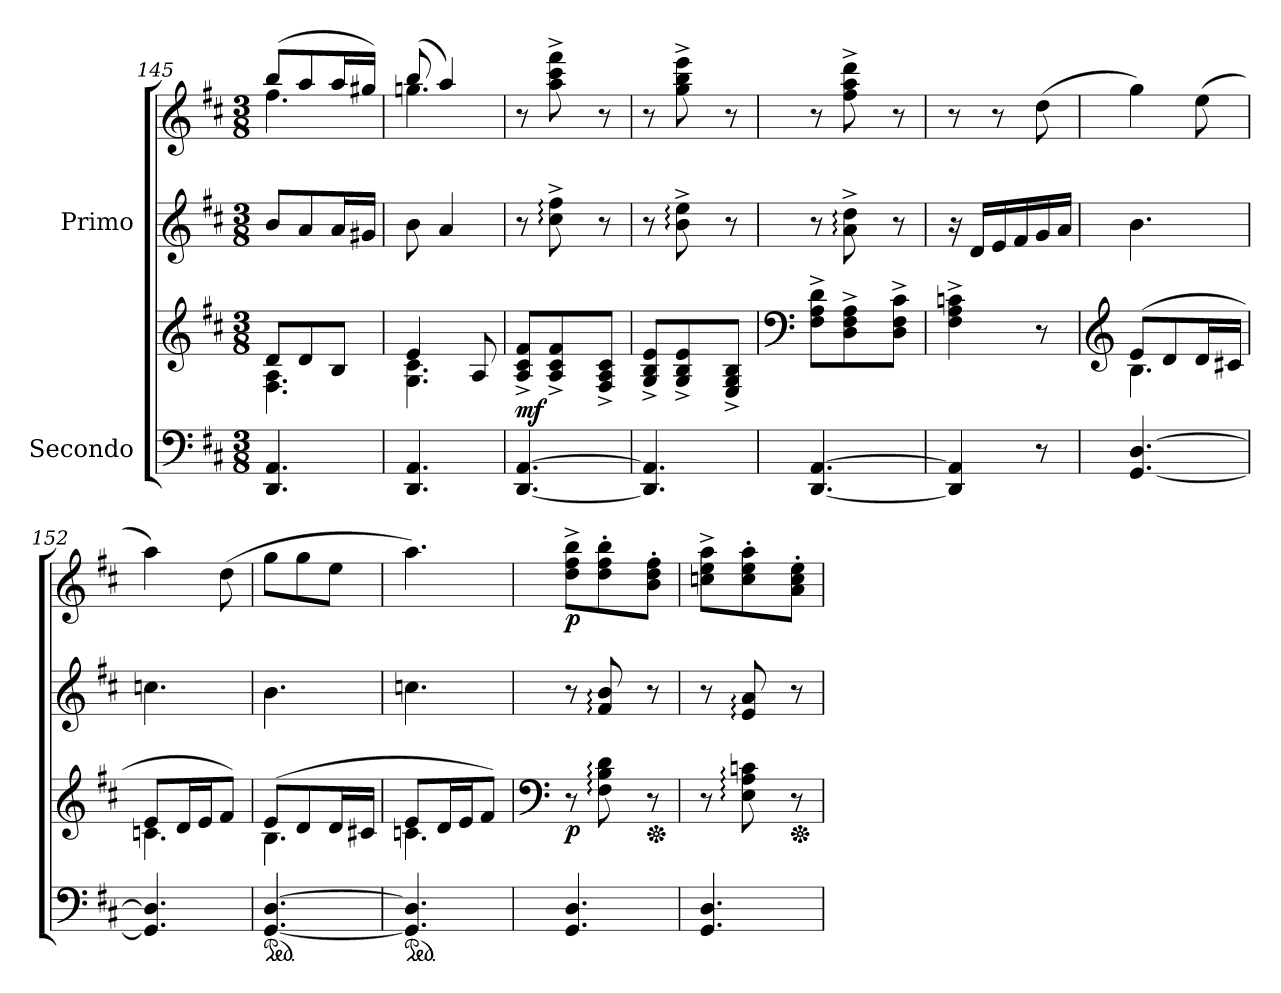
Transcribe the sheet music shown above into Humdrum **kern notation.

**kern	**kern	**dynam	**kern	**kern	**dynam
*part2	*part2	*part2	*part1	*part1	*part1
*staff4	*staff3	*staff3/4	*staff2	*staff1	*staff1/2
*I"Secondo	*	*	*I"Primo	*	*
*clefF4	*clefG2	*	*clefG2	*clefG2	*
*k[f#c#]	*k[f#c#]	*	*k[f#c#]	*k[f#c#]	*
*M3/8	*M3/8	*	*M3/8	*M3/8	*
=145	=145	=145	=145	=145	=145
*	*^	*	*	*^	*
4.DD/ 4.AA/	8d/L	4.F#\ 4.A\	.	8b/L	(>8bb/L	4.ff#\	.
.	8d/	.	.	8a/	8aa/	.	.
.	8B/J	.	.	16a/L	16aa/L	.	.
.	.	.	.	16g#X/JJ	16gg#X/JJ)	.	.
=146	=146	=146	=146	=146	=146	=146	=146
4.DD/ 4.AA/	4e/	4.G\ 4.c#\	.	8b\	(>8bb/	4.ggn\	.
.	.	.	.	4a/	4aa/)	.	.
.	8A/	.	.	.	.	.	.
*	*v	*v	*	*	*	*	*
=147	=147	=147	=147	=147	=147	=147
*	*	*	*^	*	*	*
!	!	!LO:DY:b	!	!	!	!	!
[4.DD/ [4.AA/	8A/^ 8c#/^ 8f#/^L	mf	8r	8ryy	8r	8ryy	.
.	8A/^ 8c#/^ 8f#/^	.	8cc#\^ 8ff#\^	64cc#yy: 64ff#yy:	8aa\^ 8ccc#\^ 8fff#\^	64aayy: 64ccc#yy: 64fff#yy:	.
.	.	.	.	32.ryy	.	32.ryy	.
.	.	.	.	16ryy	.	16ryy	.
.	8F#/^ 8A/^ 8c#/^J	.	8r	8ryy	8r	8ryy	.
=148	=148	=148	=148	=148	=148	=148	=148
4.DD/] 4.AA/]	8G/^ 8B/^ 8e/^L	.	8r	8ryy	8r	8ryy	.
.	8G/^ 8B/^ 8e/^	.	8b\^ 8ee\^	64byy: 64eeyy:	8gg\^ 8bb\^ 8eee\^	64ggyy: 64bbyy: 64eeeyy:	.
.	.	.	.	32.ryy	.	32.ryy	.
.	.	.	.	16ryy	.	16ryy	.
.	8E/^ 8G/^ 8B/^J	.	8r	8ryy	8r	8ryy	.
=149	=149	=149	=149	=149	=149	=149	=149
*	*clefF4	*	*	*	*	*	*
[4.DD/ [4.AA/	8F#\^ 8A\^ 8d\^L	.	8r	8ryy	8r	8ryy	.
.	8D\^ 8F#\^ 8A\^	.	8a\^ 8dd\^	64ayy: 64ddyy:	8ff#\^ 8aa\^ 8ddd\^	64ff#yy: 64aayy: 64dddyy:	.
.	.	.	.	32.ryy	.	32.ryy	.
.	.	.	.	16ryy	.	16ryy	.
.	8D\^ 8F#\^ 8c#\^J	.	8r	8ryy	8r	8ryy	.
*	*	*	*v	*v	*	*	*
*	*	*	*	*v	*v	*
!!LO:PB:g=z
=150	=150	=150	=150	=150	=150
4DD/] 4AA/]	4F#\^ 4A\^ 4cn\^	.	16r	8r	.
.	.	.	16d/LL	.	.
.	.	.	16e/	8r	.
.	.	.	16f#/	.	.
8r	8r	.	16g/	(>8dd\	.
.	.	.	16a/JJ	.	.
=151	=151	=151	=151	=151	=151
*	*clefG2	*	*	*	*
*	*	*	*	*MM99	*
*	*^	*	*	*	*
!	!	!	!LO:DY:b	!	!	!
!	!	!	!LO:DY:n=1:b	!	!	!LO:DY:b
!	!	!	!	!	!	!LO:DY:n=1:b
[4.GG/ [4.D/	(>8e/L	4.B\	p other-dynamics	4.b\	4gg\)	p other-dynamics
.	8d/	.	.	.	.	.
.	16d/L	.	.	.	(>8ee\	.
.	16c#X/JJ	.	.	.	.	.
=152	=152	=152	=152	=152	=152	=152
4.GG/] 4.D/]	8e/L	4.cn\	.	4.ccn\	4aa\)	.
.	16d/L	.	.	.	.	.
.	16e/J	.	.	.	.	.
.	8f#/J)	.	.	.	(>8dd\	.
=153	=153	=153	=153	=153	=153	=153
*ped	*	*	*	*	*	*
*	*	*	*	*	*MM96	*
[4.GG/ [4.D/	(>8e/L	4.B\	.	4.b\	8gg\L	.
.	8d/	.	.	.	8gg\	.
.	16d/L	.	.	.	8ee\J	.
.	16c#X/JJ	.	.	.	.	.
=154	=154	=154	=154	=154	=154	=154
*ped	*	*	*	*	*	*
*	*	*	*	*	*MM93	*
*	*	*	*	*	*^	*
*	*	*	*	*	*	*^	*
4.GG/] 4.D/]	8e/L	4.cn\	.	4.ccn\	4.aa\)	8ryy	4ryy	.
*	*	*	*	*	*MM90	*	*	*
.	16d/L	.	.	.	.	4ryy	.	.
.	16e/J	.	.	.	.	.	.	.
*	*	*	*	*	*MM87	*	*	*
.	8f#/J)	.	.	.	.	.	8ryy	.
*	*	*	*	*	*v	*v	*v	*
=155	=155	=155	=155	=155	=155	=155
*	*clefF4	*	*	*	*	*
*	*	*	*	*	*MM102	*
*	*	*	*	*^	*^	*
*	*	*	*	*	*	*	*^	*
!	!	!	!LO:DY:b	!	!	!	!	!	!LO:DY:b
*	*	*	*	*	*	*v	*v	*v	*
4.GG/ 4.D/	8r	8ryy	p	8r	8ryy	8dd\^ 8ff#\^ 8bb\^L	p
.	8F#\ 8B\ 8d\	64F#yy: 64Byy: 64dyy:	.	8f#/ 8b/	64f#yy: 64byy:	8dd\' 8ff#\' 8bb\'	.
.	.	32.ryy	.	.	32.ryy	.	.
.	.	16ryy	.	.	16ryy	.	.
*	*Xped	*	*	*	*	*	*
.	8r	8ryy	.	8r	8ryy	8b\' 8dd\' 8ff#\'J	.
!!LO:LB:g=z
=156	=156	=156	=156	=156	=156	=156	=156
4.GG/ 4.D/	8r	8ryy	.	8r	8ryy	8ccn\^ 8ee\^ 8aa\^L	.
.	8E\ 8A\ 8cn\	64Eyy: 64Ayy: 64cyy:	.	8e/ 8a/	64eyy: 64ayy:	8cc\' 8ee\' 8aa\'	.
.	.	32.ryy	.	.	32.ryy	.	.
.	.	16ryy	.	.	16ryy	.	.
*	*Xped	*	*	*	*	*	*
.	8r	8ryy	.	8r	8ryy	8a\' 8cc\' 8ee\'J	.
*	*v	*v	*	*	*	*	*
*	*	*	*v	*v	*	*
=	=	=	=	=	=
*-	*-	*-	*-	*-	*-
